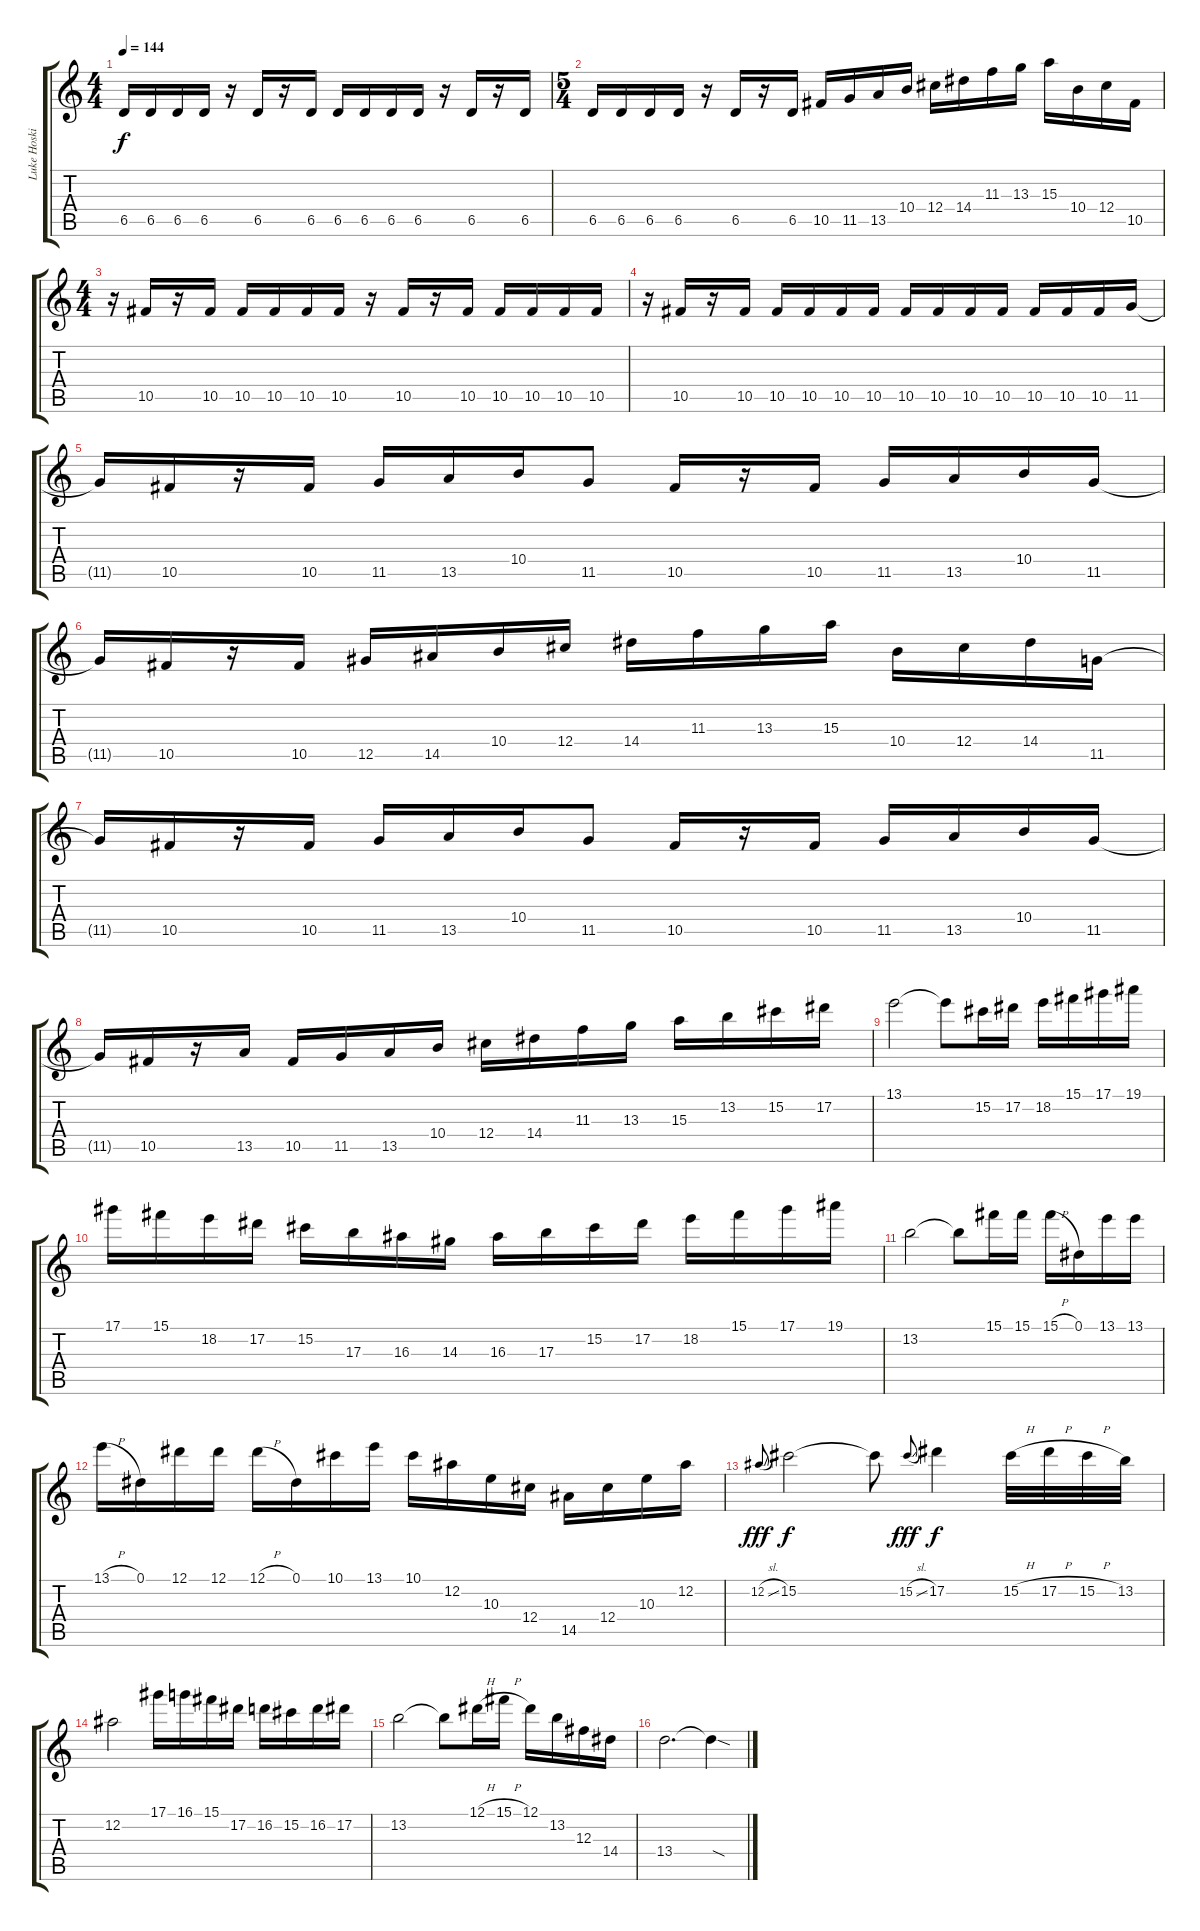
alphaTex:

\track ("Luke Hoskin" "Luke Hoski") {instrument overdrivenguitar}
\staff {score tabs}
\tuning (Eb4 Bb3 Gb3 Db3 Ab2 Eb2) {hide}
\ts (4 4)
\tempo 144
\clef g2
\ks c
6.5.16{dy f} 6.5.16 6.5.16 6.5.16 r.16 6.5.16 r.16 6.5.16 6.5.16 6.5.16 6.5.16 6.5.16 r.16 6.5.16 r.16 6.5.16 |
\ts (5 4)
6.5.16 6.5.16 6.5.16 6.5.16 r.16 6.5.16 r.16 6.5.16 10.5.16 11.5.16 13.5.16 10.4.16 12.4.16 14.4.16 11.3.16 13.3.16 15.3.16 10.4.16 12.4.16 10.5.16 |
\ts (4 4)
r.16 10.5.16 r.16 10.5.16 10.5.16 10.5.16 10.5.16 10.5.16 r.16 10.5.16 r.16 10.5.16 10.5.16 10.5.16 10.5.16 10.5.16 |
r.16 10.5.16 r.16 10.5.16 10.5.16 10.5.16 10.5.16 10.5.16 10.5.16 10.5.16 10.5.16 10.5.16 10.5.16 10.5.16 10.5.16 11.5.16 |
11.5{t}.16 10.5.16 r.16 10.5.16 11.5.16 13.5.16 10.4.16 11.5.8 10.5.16 r.16 10.5.16 11.5.16 13.5.16 10.4.16 11.5.16 |
11.5{t}.16 10.5.16 r.16 10.5.16 12.5.16 14.5.16 10.4.16 12.4.16 14.4.16 11.3.16 13.3.16 15.3.16 10.4.16 12.4.16 14.4.16 11.5.16 |
11.5{t}.16 10.5.16 r.16 10.5.16 11.5.16 13.5.16 10.4.16 11.5.8 10.5.16 r.16 10.5.16 11.5.16 13.5.16 10.4.16 11.5.16 |
11.5{t}.16 10.5.16 r.16 13.5.16 10.5.16 11.5.16 13.5.16 10.4.16 12.4.16 14.4.16 11.3.16 13.3.16 15.3.16 13.2.16 15.2.16 17.2.16 |
13.1.2{volume 16} 13.1{t}.8 15.2.16 17.2.16 18.2.16 15.1.16 17.1.16 19.1.16 |
17.1.16 15.1.16 18.2.16 17.2.16 15.2.16 17.3.16 16.3.16 14.3.16 16.3.16 17.3.16 15.2.16 17.2.16 18.2.16 15.1.16 17.1.16 19.1.16 |
13.2.2 13.2{t}.8 15.1.16 15.1.16 15.1{h}.16 0.1.16 13.1.16 13.1.16 |
13.1{h}.16 0.1.16 12.1.16 12.1.16 12.1{h}.16 0.1.16 10.1.16 13.1.16 10.1.16 12.2.16 10.3.16 12.4.16 14.5.16 12.4.16 10.3.16 12.2.16 |
12.2{sl}.8{gr onbeat dy fff} 15.2.2{dy f} 15.2{t}.8 15.2{sl}.8{gr onbeat dy fff} 17.2.4{dy f} 15.2{h}.32 17.2{h}.32 15.2{h}.32 13.2.32 |
12.2.2 17.1.16 16.1.16 15.1.16 17.2.16 16.2.16 15.2.16 16.2.16 17.2.16 |
13.2.2 13.2{t}.8 12.1{h}.16 15.1{h}.16 12.1.16 13.2.16 12.3.16 14.4.16 |
13.4.2{d} 13.4{sod t}.4
